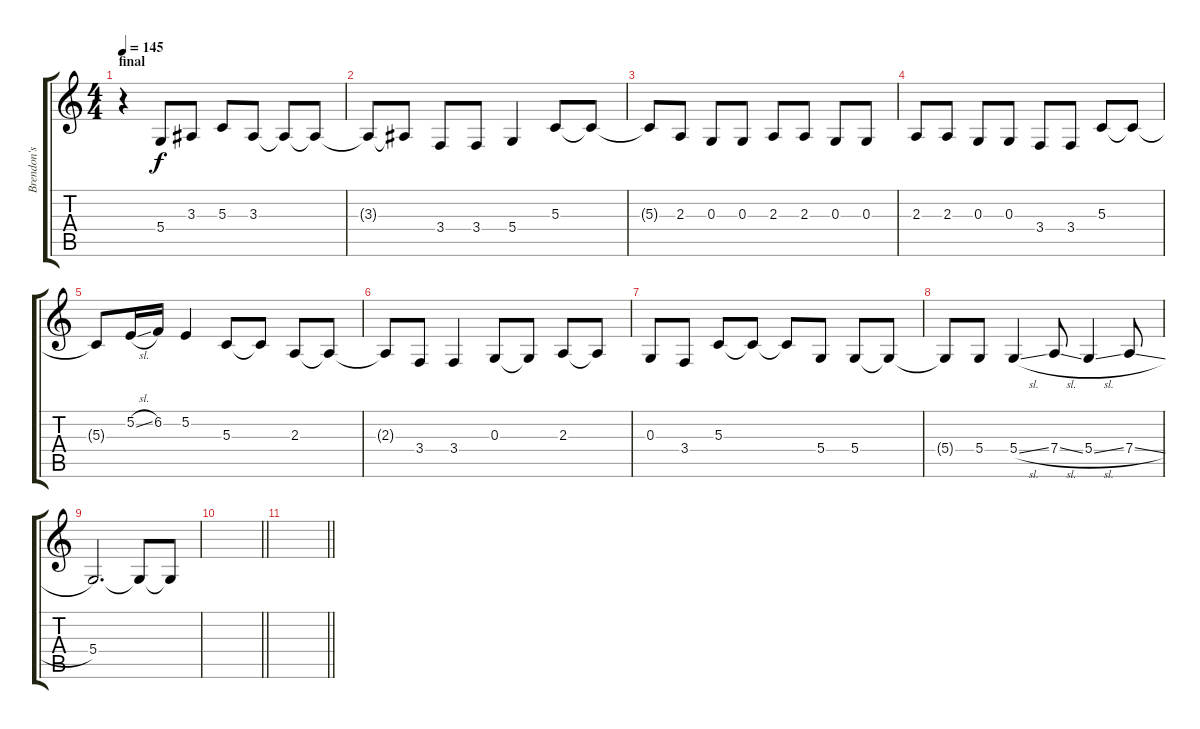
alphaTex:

\track ("Brendon's voice" "Brendon's ") {instrument tenorsax}
\staff {score tabs}
\tuning (E4 B3 G3 D3 A2 E2) {hide}
\ts (4 4)
\section ("" "final")
\tempo 145
\clef g2
\ks c
r.4{dy f} 5.4.8 3.3.8 5.3.8 3.3.8 3.3{t}.8 3.3{t}.8 |
3.3{t}.8 3.3{t}.8 3.4.8 3.4.8 5.4.4 5.3.8 5.3{t}.8 |
5.3{t}.8 2.3.8 0.3.8 0.3.8 2.3.8 2.3.8 0.3.8 0.3.8 |
2.3.8 2.3.8 0.3.8 0.3.8 3.4.8 3.4.8 5.3.8 5.3{t}.8 |
5.3{t}.8 5.2{sl}.16 6.2.16 5.2.4 5.3.8 5.3{t}.8 2.3.8 2.3{t}.8 |
2.3{t}.8 3.4.8 3.4.4 0.3.8 0.3{t}.8 2.3.8 2.3{t}.8 |
0.3.8 3.4.8 5.3.8 5.3{t}.8 5.3{t}.8 5.4.8 5.4.8 5.4{t}.8 |
5.4{t}.8 5.4.8 5.4{sl}.4 7.4{sl}.8 5.4{sl}.4 7.4{sl}.8 |
5.4.2{d} 5.4{t}.8 5.4{t}.8 |
\barLineRight lightlight
|
\barLineRight lightlight
